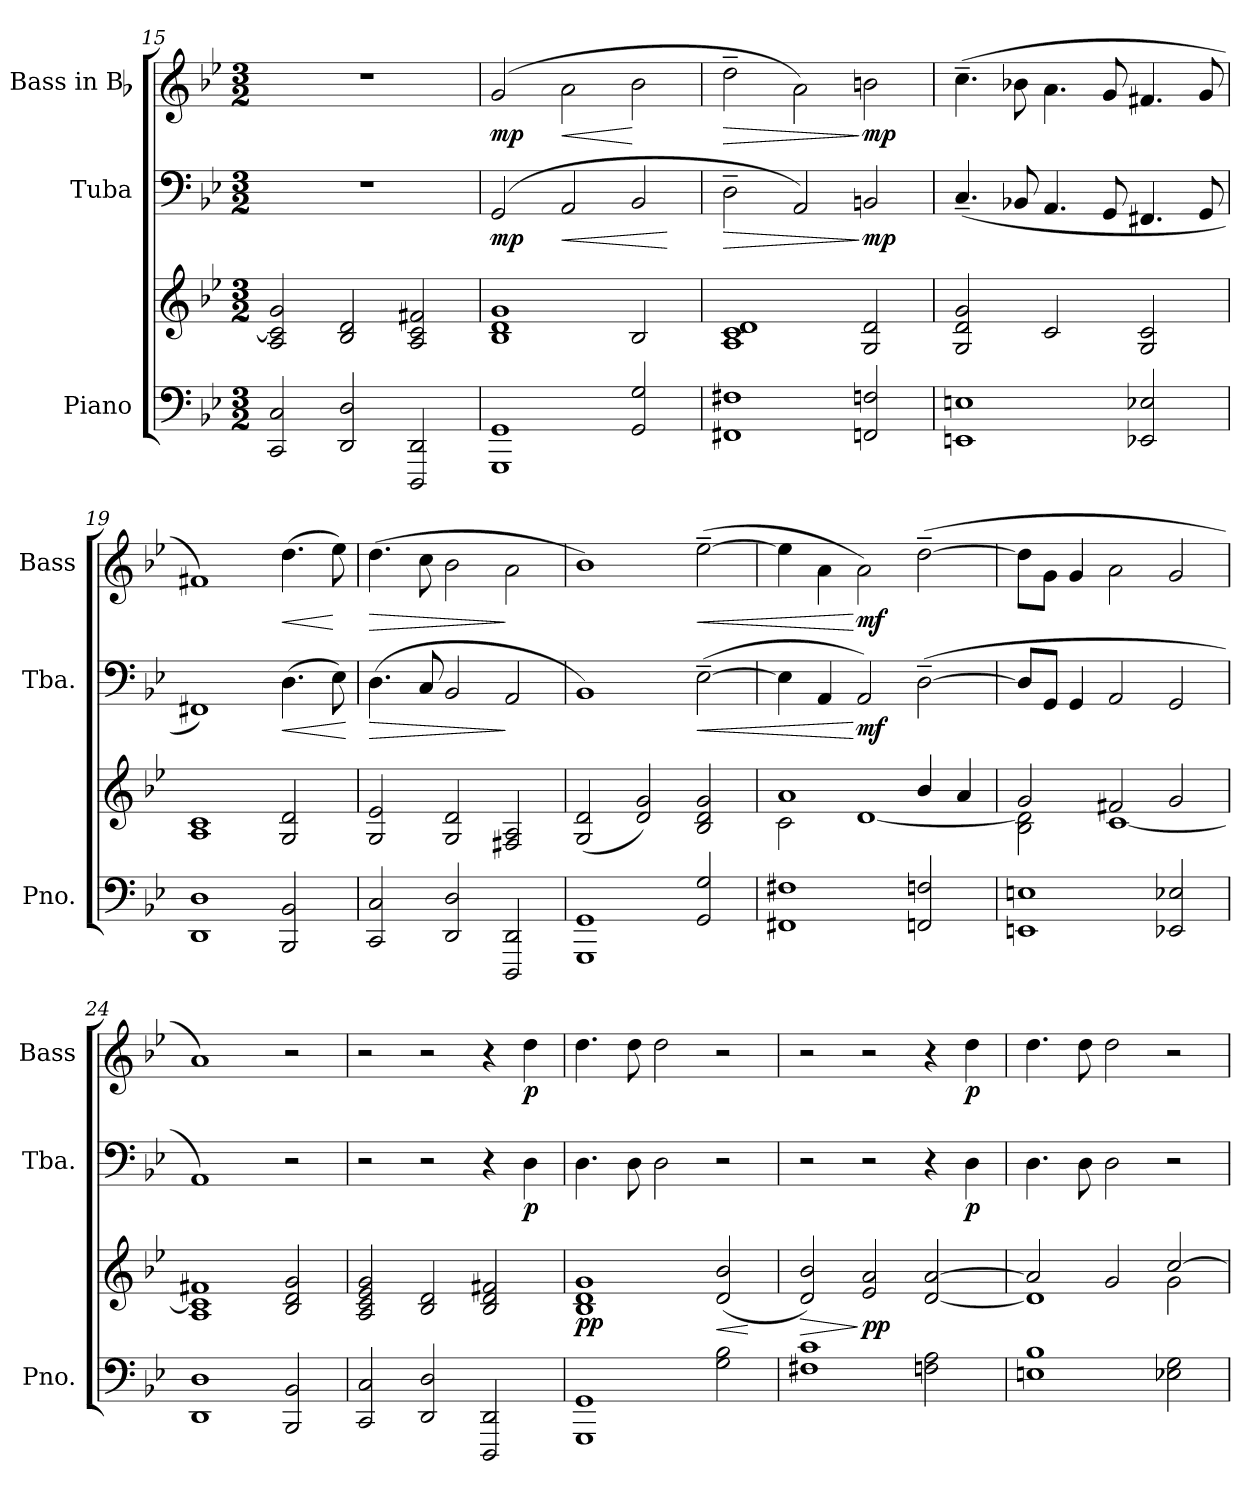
**kern	**kern	**dynam	**kern	**dynam	**kern	**dynam
*part3	*part3	*part3	*part2	*part2	*part1	*part1
*staff4	*staff3	*staff3/4	*staff2	*staff2	*staff1	*staff1
*I"Piano	*	*	*I"Tuba	*	*I"Bass in Bb	*
*I'Pno.	*	*	*I'Tba.	*	*I'Bass	*
*clefF4	*clefG2	*	*clefF4	*	*clefG2	*
*	*	*	*	*	*ITrd15c26	*
*k[b-e-]	*k[b-e-]	*	*k[b-e-]	*	*k[b-e-]	*
*M3/2	*M3/2	*	*M3/2	*	*M3/2	*
=15	=15	=15	=15	=15	=15	=15
2CC/ 2C/	2A/ 2c/] 2g/	.	1.r	.	1.r	.
2DD/ 2D/	2B-/ 2d/	.	.	.	.	.
2DDD/ 2DD/	2A/ 2c/ 2f#X/	.	.	.	.	.
=16	=16	=16	=16	=16	=16	=16
!	!	!	!	!LO:DY:b	!	!LO:DY:b
1GGG 1GG	1B- 1d 1g	.	(>2GG/	mp	(>2GG/	mp
!	!	!	!	!LO:HP:b	!	!LO:HP:b
.	.	.	2AA/	<	2AA\	<
2GG/ 2G/	2B-/	.	2BB-/	.	2BB-\	[
.	.	.	.	[	.	.
=17	=17	=17	=17	=17	=17	=17
!	!	!	!	!LO:HP:b	!	!LO:HP:b
1FF#X 1F#X	1A 1c 1d	.	2D~\	>	2D~\	>
.	.	.	2AA/)	.	2AA\)	.
!	!	!	!	!LO:DY:n=1:b	!	!LO:DY:n=1:b
2FFn/ 2Fn/	2G/ 2d/	.	2BBn/	] mp	2BBn\	] mp
!!LO:PB:g=z
=18	=18	=18	=18	=18	=18	=18
1EEn 1En	2G/ 2d/ 2g/	.	(<4.C~/	.	(>4.C~\	.
.	.	.	8BB-X/	.	8BB-X\	.
.	2c/	.	4.AA/	.	4.AA\	.
.	.	.	8GG/	.	8GG/	.
2EE-X/ 2E-X/	2G/ 2c/	.	4.FF#X/	.	4.FF#X/	.
.	.	.	8GG/	.	8GG/	.
=19	=19	=19	=19	=19	=19	=19
1DD 1D	1A 1c	.	1FF#X)	.	1FF#X)	.
!	!	!	!	!LO:HP:b	!	!LO:HP:b
2BBB-/ 2BB-/	2G/ 2d/	.	(>4.D\	<	(>4.D\	<
.	.	.	8E-\)	.	8E-\)	[
.	.	.	.	[	.	.
=20	=20	=20	=20	=20	=20	=20
!	!	!	!	!LO:HP:b	!	!LO:HP:b
2CC/ 2C/	2G/ 2e-/	.	(>4.D\	>	(>4.D\	>
.	.	.	8C/	.	8C\	.
2DD/ 2D/	2G/ 2d/	.	2BB-/	.	2BB-\	.
2DDD/ 2DD/	2F#X/ 2A/	.	2AA/	]	2AA\	]
=21	=21	=21	=21	=21	=21	=21
1GGG 1GG	(<2G/ 2d/	.	1BB-)	.	1BB-)	.
.	2d/ 2g/)	.	.	.	.	.
!	!	!	!	!LO:HP:b	!	!LO:HP:b
2GG/ 2G/	2B-/ 2d/ 2g/	.	(>[2E-~\	<	(>[2E-~\	<
=22	=22	=22	=22	=22	=22	=22
*	*^	*	*	*	*	*
1FF#X 1F#X	1a	2c\	.	4E-\]	.	4E-\]	.
.	.	.	.	4AA/	.	4AA\	.
!	!	!	!	!	!LO:DY:n=1:b	!	!LO:DY:n=1:b
.	.	[1d	.	2AA/)	[ mf	2AA\)	[ mf
2FFn/ 2Fn/	4b-/	.	.	(>[2D~\	.	(>[2D~\	.
.	4a/	.	.	.	.	.	.
!!LO:LB:g=z
=23	=23	=23	=23	=23	=23	=23	=23
1EEn 1En	2g/	2B-\ 2d\]	.	8D/L]	.	8D\L]	.
.	.	.	.	8GG/J	.	8GG\J	.
.	.	.	.	4GG/	.	4GG/	.
.	2f#X/	[1c	.	2AA/	.	2AA\	.
2EE-X/ 2E-X/	2g/	.	.	2GG/	.	2GG/	.
*	*v	*v	*	*	*	*	*
=24	=24	=24	=24	=24	=24	=24
1DD 1D	1A 1c] 1f#X	.	1AA)	.	1AA)	.
2BBB-/ 2BB-/	2B-/ 2d/ 2g/	.	2r	.	2r	.
!!LO:LB:g=z
=25	=25	=25	=25	=25	=25	=25
2CC/ 2C/	2A/ 2c/ 2e-/ 2g/	.	2r	.	2r	.
2DD/ 2D/	2B-/ 2d/	.	2r	.	2r	.
2DDD/ 2DD/	2B-/ 2d/ 2f#X/	.	4r	.	4r	.
!	!	!	!	!LO:DY:b	!	!LO:DY:b
.	.	.	4D\	p	4D\	p
=26	=26	=26	=26	=26	=26	=26
!	!	!LO:DY:b	!	!	!	!
1GGG 1GG	1B- 1d 1g	pp	4.D\	.	4.D\	.
.	.	.	8D\	.	8D\	.
.	.	.	2D\	.	2D\	.
!	!	!LO:HP:b	!	!	!	!
2G\ 2B-\	(<2d/ 2b-/	<	2r	.	2r	.
.	.	[	.	.	.	.
=27	=27	=27	=27	=27	=27	=27
!	!	!LO:HP:b	!	!	!	!
1F#X 1c	2d/ 2b-/)	>	2r	.	2r	.
!	!	!LO:DY:n=1:b	!	!	!	!
.	2e-/ 2a/	] pp	2r	.	2r	.
2Fn\ 2A\	[2d/ [2a/	.	4r	.	4r	.
!	!	!	!	!LO:DY:b	!	!LO:DY:b
.	.	.	4D\	p	4D\	p
=28	=28	=28	=28	=28	=28	=28
*	*^	*	*	*	*	*
1En 1B-	2a/]	1d]	.	4.D\	.	4.D\	.
.	.	.	.	8D\	.	8D\	.
.	2g/	.	.	2D\	.	2D\	.
2E-X\ 2G\	[2cc/	2g\	.	2r	.	2r	.
*	*v	*v	*	*	*	*	*
=	=	=	=	=	=	=
*-	*-	*-	*-	*-	*-	*-
